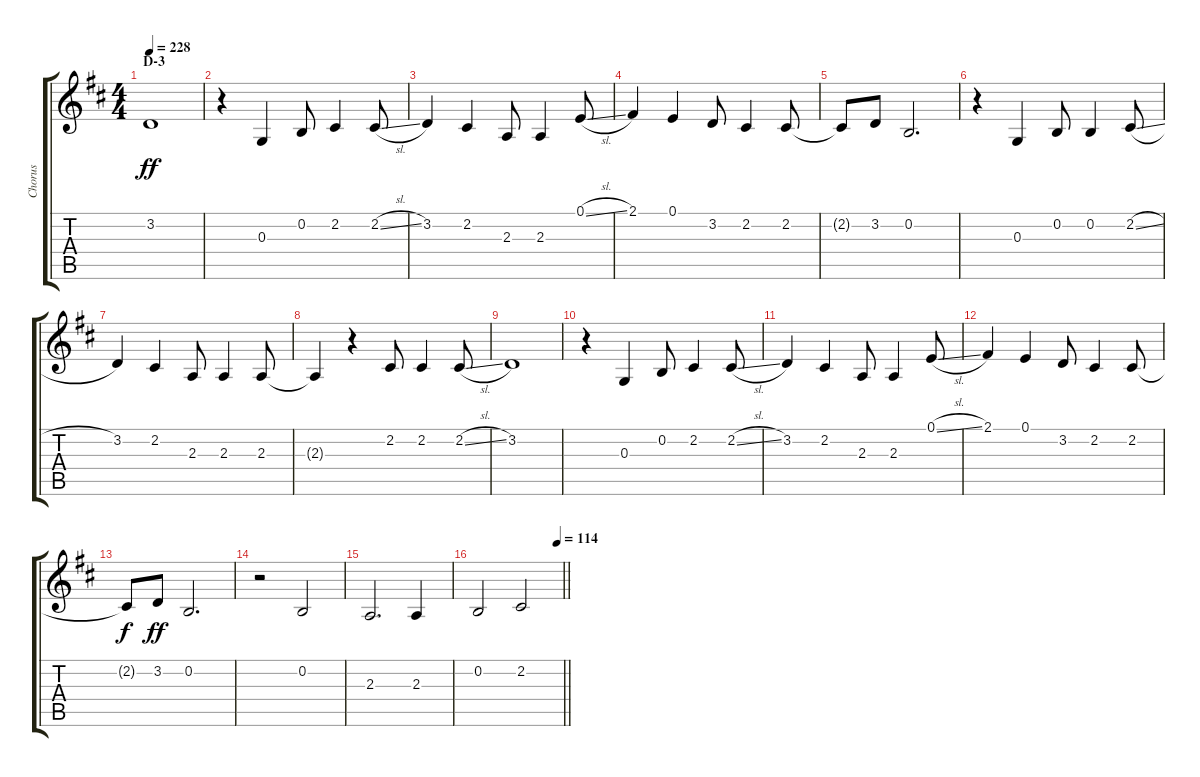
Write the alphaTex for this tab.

\track ("Chorus" "Chorus") {instrument voiceoohs}
\staff {score tabs}
\tuning (E4 B3 G3 D3 A2 E2) {hide}
\ts (4 4)
\section ("" "D-3")
\tempo 228
\clef g2
\ks d
3.2.1{dy ff} |
r.4 0.3.4 0.2.8 2.2.4 2.2{sl}.8 |
3.2.4 2.2.4 2.3.8 2.3.4 0.1{sl}.8 |
2.1.4 0.1.4 3.2.8 2.2.4 2.2.8 |
2.2{t}.8 3.2.8 0.2.2{d} |
r.4 0.3.4 0.2.8 0.2.4 2.2{sl}.8 |
3.2.4 2.2.4 2.3.8 2.3.4 2.3.8 |
2.3{t}.4 r.4 2.2.8 2.2.4 2.2{sl}.8 |
3.2.1 |
r.4 0.3.4 0.2.8 2.2.4 2.2{sl}.8 |
3.2.4 2.2.4 2.3.8 2.3.4 0.1{sl}.8 |
2.1.4 0.1.4 3.2.8 2.2.4 2.2.8 |
2.2{t}.8{dy f} 3.2.8{dy ff} 0.2.2{d} |
r.2 0.2.2 |
2.3.2{d} 2.3.4 |
\tempo (114 0.9375)
\barLineRight lightlight
0.2.2 2.2.2
